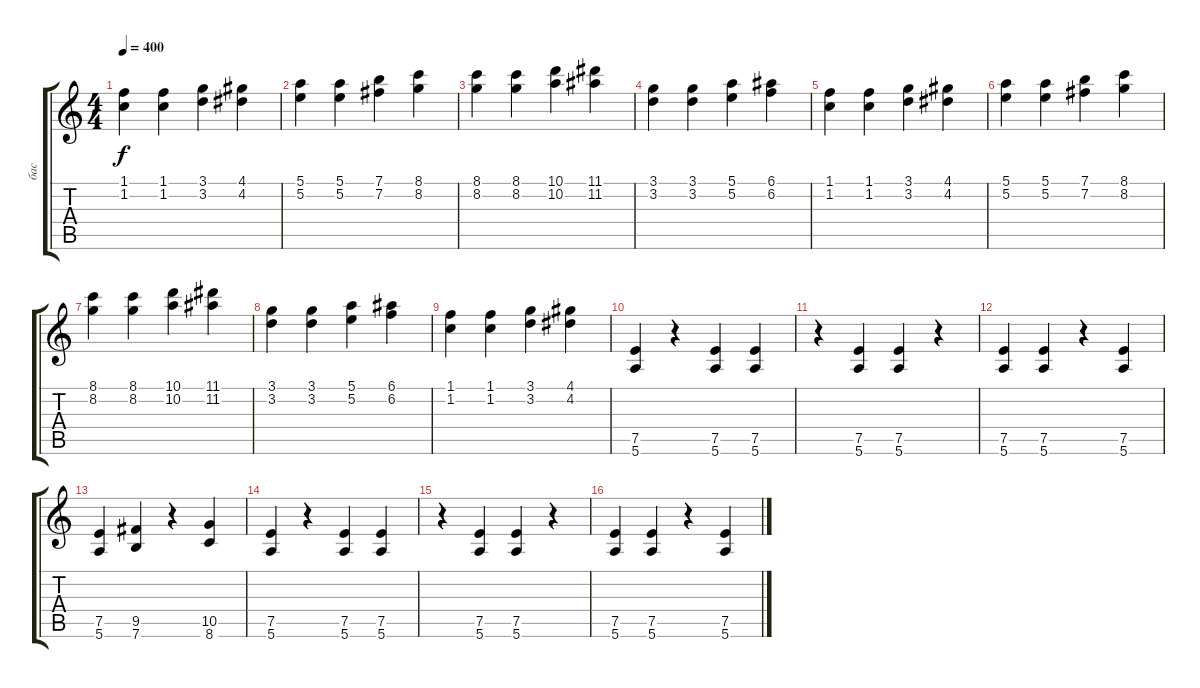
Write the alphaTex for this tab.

\track ("бас" "бас") {instrument acousticbass}
\staff {score tabs}
\tuning (E4 B3 G3 D3 A2 E2) {hide}
\ts (4 4)
\tempo 400
\clef g2
\ks c
(1.1 1.2).4{dy f} (1.1 1.2).4 (3.1 3.2).4 (4.1 4.2).4 |
(5.1 5.2).4 (5.1 5.2).4 (7.1 7.2).4 (8.1 8.2).4 |
(8.1 8.2).4 (8.1 8.2).4 (10.1 10.2).4 (11.1 11.2).4 |
(3.1 3.2).4 (3.1 3.2).4 (5.1 5.2).4 (6.1 6.2).4 |
(1.1 1.2).4 (1.1 1.2).4 (3.1 3.2).4 (4.1 4.2).4 |
(5.1 5.2).4 (5.1 5.2).4 (7.1 7.2).4 (8.1 8.2).4 |
(8.1 8.2).4 (8.1 8.2).4 (10.1 10.2).4 (11.1 11.2).4 |
(3.1 3.2).4 (3.1 3.2).4 (5.1 5.2).4 (6.1 6.2).4 |
(1.1 1.2).4 (1.1 1.2).4 (3.1 3.2).4 (4.1 4.2).4 |
(7.5 5.6).4 r.4 (7.5 5.6).4 (7.5 5.6).4 |
r.4 (7.5 5.6).4 (7.5 5.6).4 r.4 |
(7.5 5.6).4 (7.5 5.6).4 r.4 (7.5 5.6).4 |
(7.5 5.6).4 (9.5 7.6).4 r.4 (10.5 8.6).4 |
(7.5 5.6).4 r.4 (7.5 5.6).4 (7.5 5.6).4 |
r.4 (7.5 5.6).4 (7.5 5.6).4 r.4 |
(7.5 5.6).4 (7.5 5.6).4 r.4 (7.5 5.6).4
